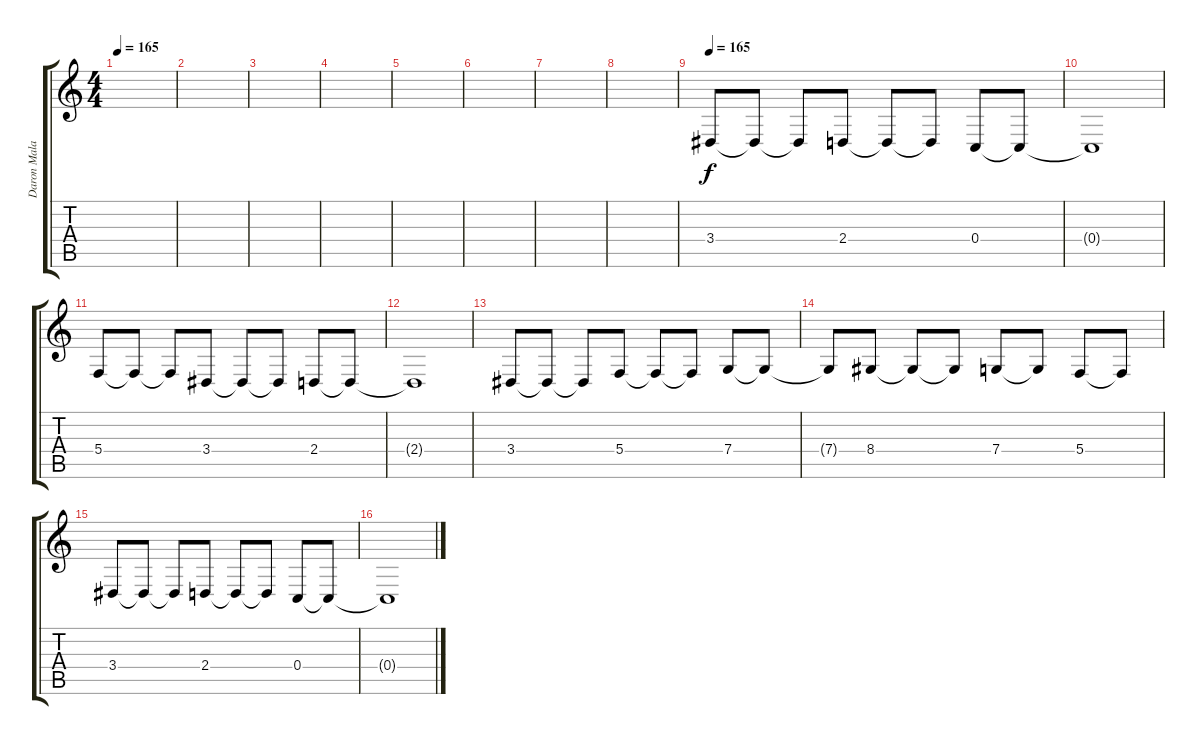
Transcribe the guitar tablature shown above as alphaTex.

\track ("Daron Malakian - Vocals" "Daron Mala") {instrument flute}
\staff {score tabs}
\tuning (D4 A3 F3 C3 G2 C2) {hide}
\ts (4 4)
\tempo 165
\clef g2
\ks c
|
|
|
|
|
|
|
|
\tempo 165
3.4.8 3.4{t}.8 3.4{t}.8 2.4.8 2.4{t}.8 2.4{t}.8 0.4.8 0.4{t}.8 |
0.4{t}.1 |
5.4.8 5.4{t}.8 5.4{t}.8 3.4.8 3.4{t}.8 3.4{t}.8 2.4.8 2.4{t}.8 |
2.4{t}.1 |
3.4.8 3.4{t}.8 3.4{t}.8 5.4.8 5.4{t}.8 5.4{t}.8 7.4.8 7.4{t}.8 |
7.4{t}.8 8.4.8 8.4{t}.8 8.4{t}.8 7.4.8 7.4{t}.8 5.4.8 5.4{t}.8 |
3.4.8 3.4{t}.8 3.4{t}.8 2.4.8 2.4{t}.8 2.4{t}.8 0.4.8 0.4{t}.8 |
0.4{t}.1
